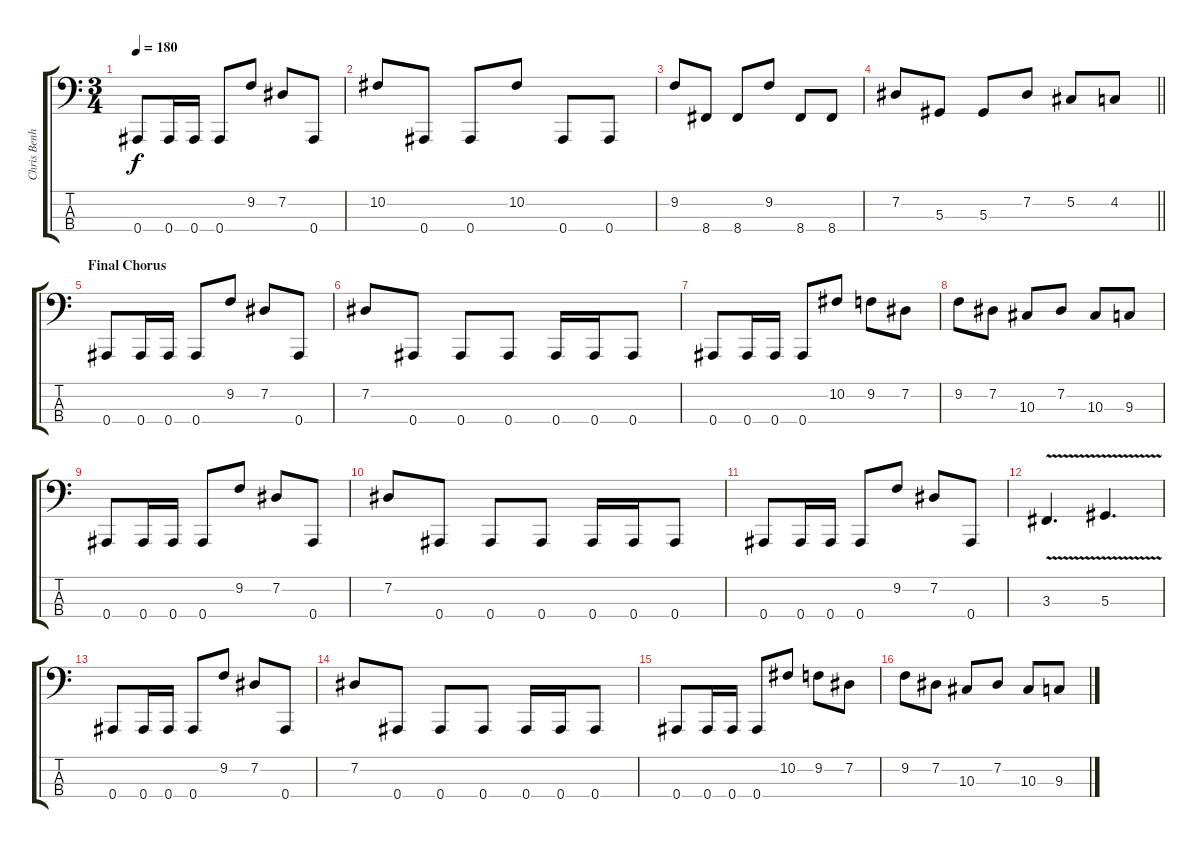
\track ("Chris Benham" "Chris Benh") {instrument electricbassfinger}
\staff {score tabs}
\tuning (Db2 Ab1 Eb1 Bb0) {hide}
\ts (3 4)
\tempo 180
\clef f4
\ks c
0.4.8{dy f} 0.4.16 0.4.16 0.4.8 9.2.8 7.2.8 0.4.8 |
10.2.8 0.4.8 0.4.8 10.2.8 0.4.8 0.4.8 |
9.2.8 8.4.8 8.4.8 9.2.8 8.4.8 8.4.8 |
\barLineRight lightlight
7.2.8 5.3.8 5.3.8 7.2.8 5.2.8 4.2.8 |
\section ("" "Final Chorus")
0.4.8 0.4.16 0.4.16 0.4.8 9.2.8 7.2.8 0.4.8 |
7.2.8 0.4.8 0.4.8 0.4.8 0.4.16 0.4.16 0.4.8 |
0.4.8 0.4.16 0.4.16 0.4.8 10.2.8 9.2.8 7.2.8 |
9.2.8 7.2.8 10.3.8 7.2.8 10.3.8 9.3.8 |
0.4.8 0.4.16 0.4.16 0.4.8 9.2.8 7.2.8 0.4.8 |
7.2.8 0.4.8 0.4.8 0.4.8 0.4.16 0.4.16 0.4.8 |
0.4.8 0.4.16 0.4.16 0.4.8 9.2.8 7.2.8 0.4.8 |
3.3{v}.4{d} 5.3{v}.4{d} |
0.4.8 0.4.16 0.4.16 0.4.8 9.2.8 7.2.8 0.4.8 |
7.2.8 0.4.8 0.4.8 0.4.8 0.4.16 0.4.16 0.4.8 |
0.4.8 0.4.16 0.4.16 0.4.8 10.2.8 9.2.8 7.2.8 |
9.2.8 7.2.8 10.3.8 7.2.8 10.3.8 9.3.8
